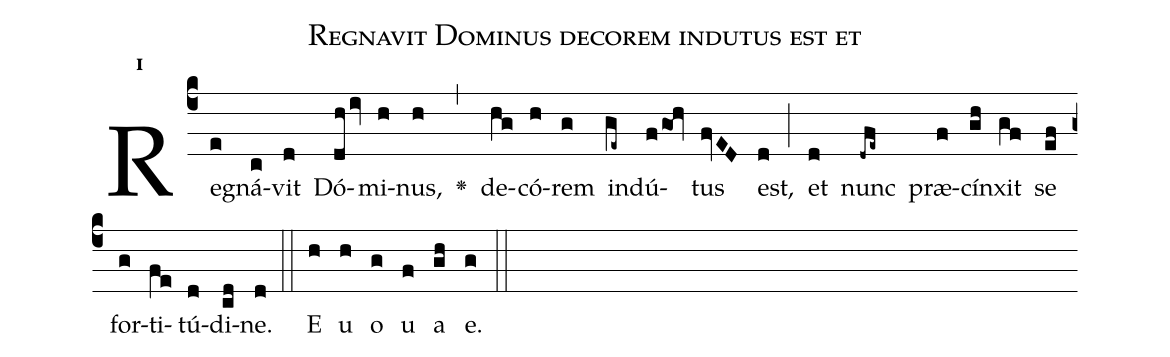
name:Regnavit Dominus decorem indutus est et;
office-part:Antiphona;
mode:1;
%%
initial-style: 1;
name: Regnavit Dominus decorem indutus est et
book: Antiphonae & Responsoria/Tomus II, p. 44;
occasion: Hebdomada III Quadragesimae Dominica;
office-part: Laudes Ant 1;
user-notes: ;
commentary: ;
annotation: 1g;
centering-scheme: english;
fontsize: 12;
font: OFLSortsMillGoudy;
height: 11;
width: 4.5;
%%
(c4)Re(e)gná(c)vit(d) Dó(dhiv)mi(h)nus,(h) <v>\greheightstar</v>(,) de(hg)có(h)rem(g) in(ge~)dú(fgoh)tus(fvED) est,(d) (;) et(d) nunc(-dfe~) præ(f)cín(gh)xit(gf) se(ef) for(g)ti(fe)tú(d)di(cd)ne.(d) (::)
E(h) u(h) o(g) u(f) a(gh) e.(g) (::)
